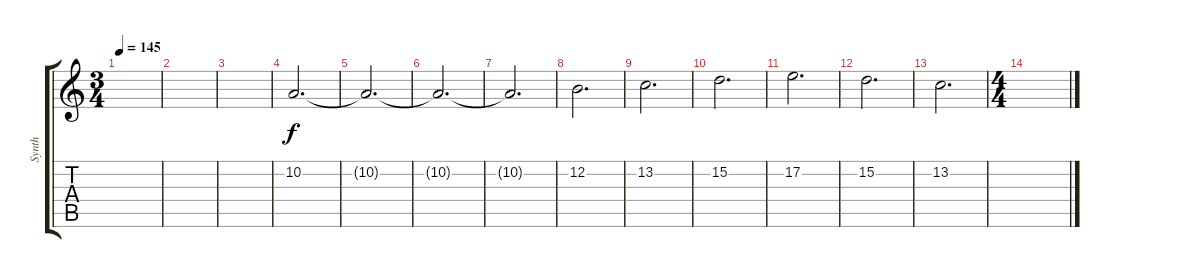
\track ("Synth" "Synth") {instrument pad1newage}
\staff {score tabs}
\tuning (E4 B3 G3 D3 A2 D2) {hide}
\ts (3 4)
\tempo 145
\clef g2
\ks c
|
|
|
10.2.2{d} |
10.2{t}.2{d} |
10.2{t}.2{d} |
10.2{t}.2{d} |
12.2.2{d} |
13.2.2{d} |
15.2.2{d} |
17.2.2{d} |
15.2.2{d} |
13.2.2{d} |
\ts (4 4)
